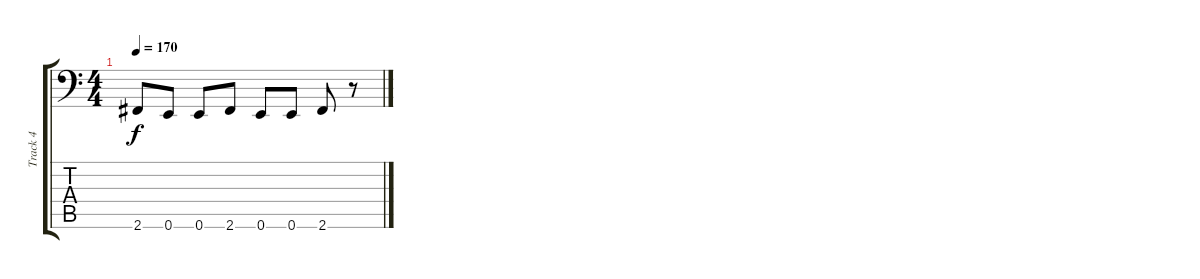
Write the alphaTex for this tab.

\track ("Track 4" "Track 4") {instrument electricbassfinger}
\staff {score tabs}
\tuning (E3 B2 G2 D2 A1 E1) {hide}
\ts (4 4)
\tempo 170
\clef f4
\ks c
2.6.8{dy f} 0.6.8 0.6.8 2.6.8 0.6.8 0.6.8 2.6.8 r.8
